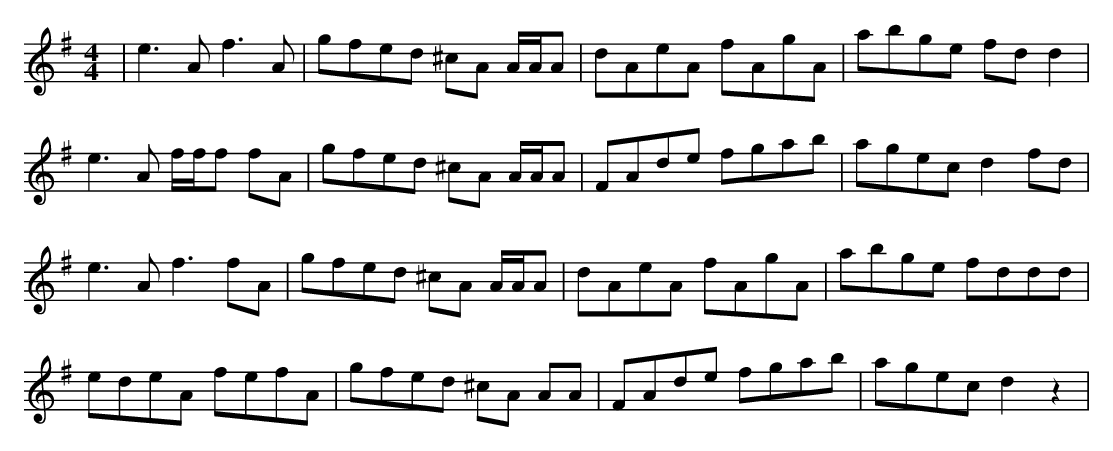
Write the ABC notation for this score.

X:1
M:4/4
K:G
|e3 A f3 A|gfed ^cA A/A/A|dAeA fAgA|abge fd d2|
e3 A f/f/f fA|gfed ^cA A/A/A|FAde fgab|agec d2 fd|
e3 A f3 fA|gfed ^cA A/A/A|dAeA fAgA|abge fddd|
edeA fefA|gfed ^cA AA|FAde fgab|agec d2 z2|
